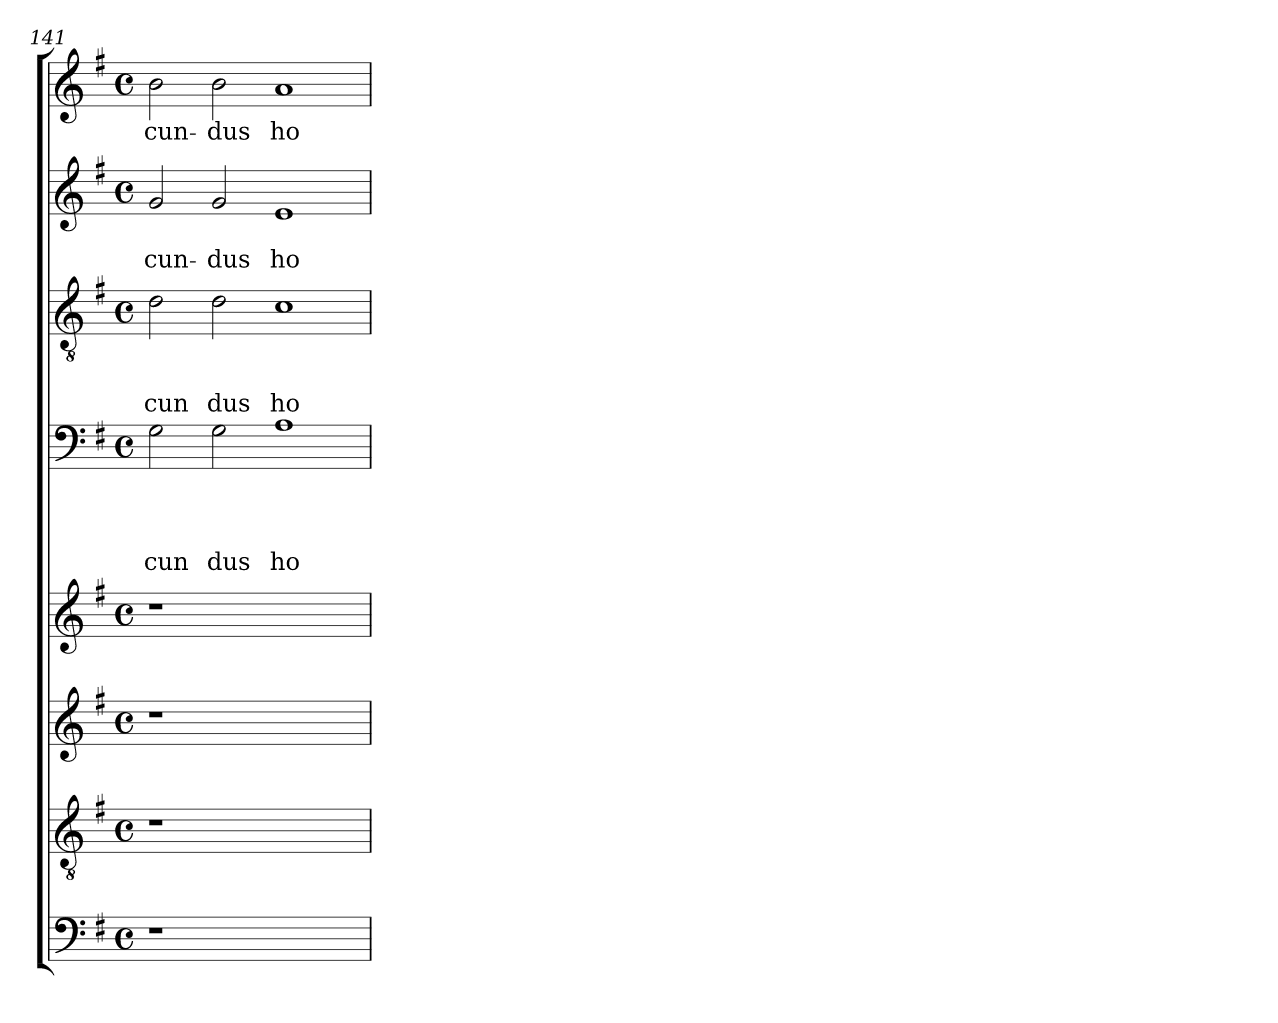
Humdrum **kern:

**kern	**kern	**kern	**kern	**kern	**text	**text	**text	**text	**kern	**text	**text	**text	**kern	**text	**text	**kern	**text
*part8	*part7	*part6	*part5	*part4	*part4	*part4	*part4	*part4	*part3	*part3	*part3	*part3	*part2	*part2	*part2	*part1	*part1
*staff8	*staff7	*staff6	*staff5	*staff4	*staff4	*staff4	*staff4	*staff4	*staff3	*staff3	*staff3	*staff3	*staff2	*staff2	*staff2	*staff1	*staff1
*clefF4	*clefGv2	*clefG2	*clefG2	*clefF4	*	*	*	*	*clefGv2	*	*	*	*clefG2	*	*	*clefG2	*
*k[f#]	*k[f#]	*k[f#]	*k[f#]	*k[f#]	*	*	*	*	*k[f#]	*	*	*	*k[f#]	*	*	*k[f#]	*
*G:	*G:	*G:	*G:	*G:	*	*	*	*	*G:	*	*	*	*G:	*	*	*G:	*
*M4/4	*M4/4	*M4/4	*M4/4	*M4/4	*	*	*	*	*M4/4	*	*	*	*M4/4	*	*	*M4/4	*
*met(c)	*met(c)	*met(c)	*met(c)	*met(c)	*	*	*	*	*met(c)	*	*	*	*met(c)	*	*	*met(c)	*
=141	=141	=141	=141	=141	=141	=141	=141	=141	=141	=141	=141	=141	=141	=141	=141	=141	=141
!	!	!	!	!	!	!	!	!LO:LY:b	!	!	!	!LO:LY:b	!	!	!LO:LY:b	!	!LO:LY:b
1r	1r	1r	1r	2G\	.	.	.	cun	2d\	.	.	cun	2g/	.	-cun-	2b\	-cun-
!	!	!	!	!	!	!	!	!LO:LY:b	!	!	!	!LO:LY:b	!	!	!LO:LY:b	!	!LO:LY:b
.	.	.	.	2G\	.	.	.	dus	2d\	.	.	dus	2g/	.	-dus	2b\	-dus
!	!	!	!	!	!	!	!	!LO:LY:b	!	!	!	!LO:LY:b	!	!	!LO:LY:b	!	!LO:LY:b
1ryy	1ryy	1ryy	1ryy	1A	.	.	.	ho	1c	.	.	ho	1e	.	ho-	1a	ho-
=	=	=	=	=	=	=	=	=	=	=	=	=	=	=	=	=	=
*-	*-	*-	*-	*-	*-	*-	*-	*-	*-	*-	*-	*-	*-	*-	*-	*-	*-
